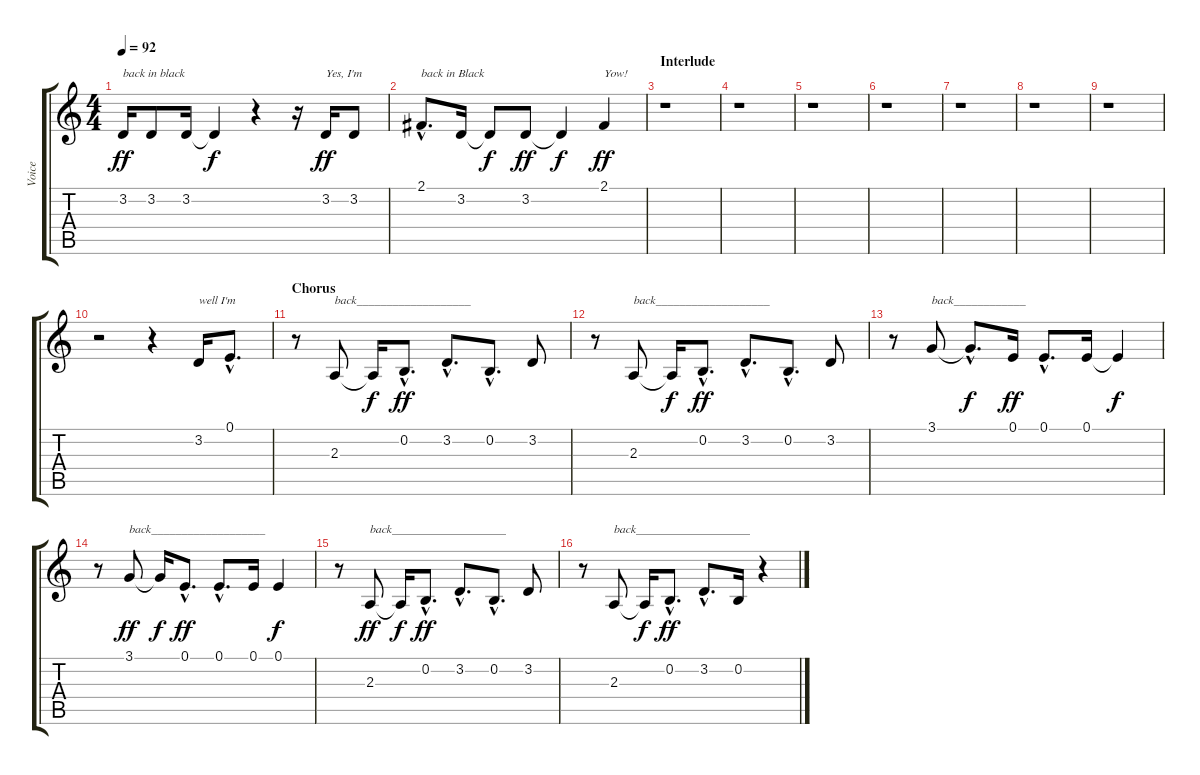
\track ("Voice" "Voice") {instrument lead2sawtooth}
\staff {score tabs}
\tuning (E4 B3 G3 D3 A2 E2) {hide}
\ts (4 4)
\tempo 92
\clef g2
\ks c
3.2.16{txt "back in black" dy ff} 3.2.8 3.2.16 3.2{t}.4{dy f} r.4 r.16 3.2.16{txt "Yes, I'm" dy ff} 3.2.8 |
2.1{hac}.8{d txt "back in Black"} 3.2.16 3.2{t}.8{dy f} 3.2.8{dy ff} 3.2{t}.4{dy f} 2.1.4{txt "Yow!" dy ff} |
\section ("" "Interlude")
r.1 |
r.1 |
r.1 |
r.1 |
r.1 |
r.1 |
r.1 |
r.2 r.4 3.2.16{txt "well I'm"} 0.1{hac}.8{d} |
\section ("" "Chorus")
r.8 2.3.8{txt "back___________________"} 2.3{t}.16{dy f} 0.2{hac}.8{d dy ff} 3.2{hac}.8{d} 0.2{hac}.8{d} 3.2.8 |
r.8 2.3.8{txt "back___________________"} 2.3{t}.16{dy f} 0.2{hac}.8{d dy ff} 3.2{hac}.8{d} 0.2{hac}.8{d} 3.2.8 |
r.8 3.1.8{txt "back____________"} 3.1{hac t}.8{d dy f} 0.1.16{dy ff} 0.1{hac}.8{d} 0.1.16 0.1{t}.4{dy f} |
r.8 3.1.8{txt "back___________________" dy ff} 3.1{t}.16{dy f} 0.1{hac}.8{d dy ff} 0.1{hac}.8{d} 0.1.16 0.1.4{dy f} |
r.8 2.3.8{txt "back___________________" dy ff} 2.3{t}.16{dy f} 0.2{hac}.8{d dy ff} 3.2{hac}.8{d} 0.2{hac}.8{d} 3.2.8 |
r.8 2.3.8{txt "back___________________"} 2.3{t}.16{dy f} 0.2{hac}.8{d dy ff} 3.2{hac}.8{d} 0.2.16 r.4
